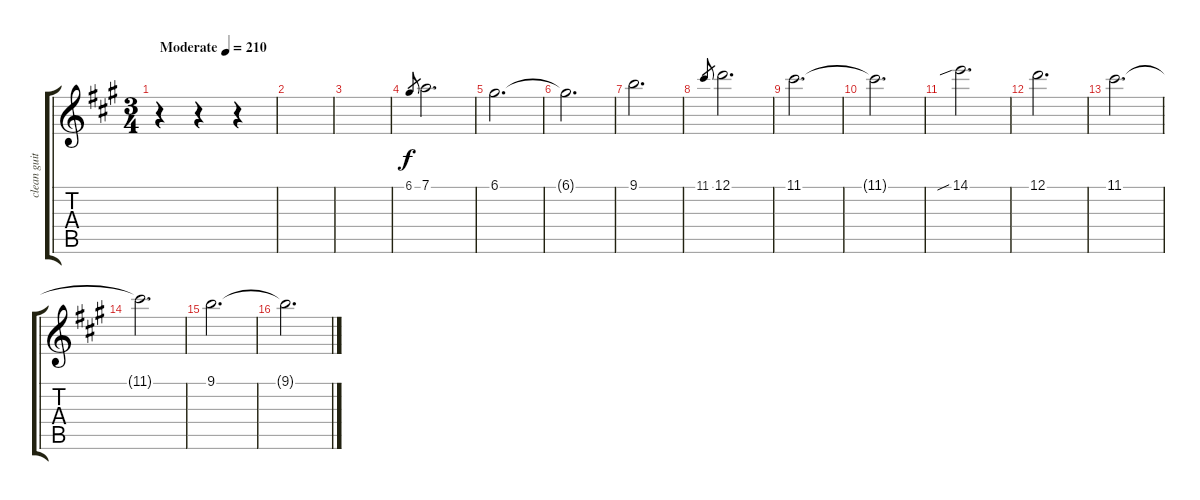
\track ("clean guitar 1" "clean guit") {instrument acousticguitarnylon}
\staff {score tabs}
\tuning (D4 A3 F3 C3 G2 C2) {hide}
\ts (3 4)
\tempo (210 "Moderate")
\clef g2
\ks a
r.4{dy f instrument acousticguitarnylon} r.4 r.4 |
|
|
6.1.8{gr} 7.1.2{d} |
6.1.2{d} |
6.1{t}.2{d} |
9.1.2{d} |
11.1.8{gr} 12.1.2{d} |
11.1.2{d} |
11.1{t}.2{d} |
14.1{sib}.2{d} |
12.1.2{d} |
11.1.2{d} |
11.1{t}.2{d} |
9.1.2{d} |
9.1{t}.2{d}
